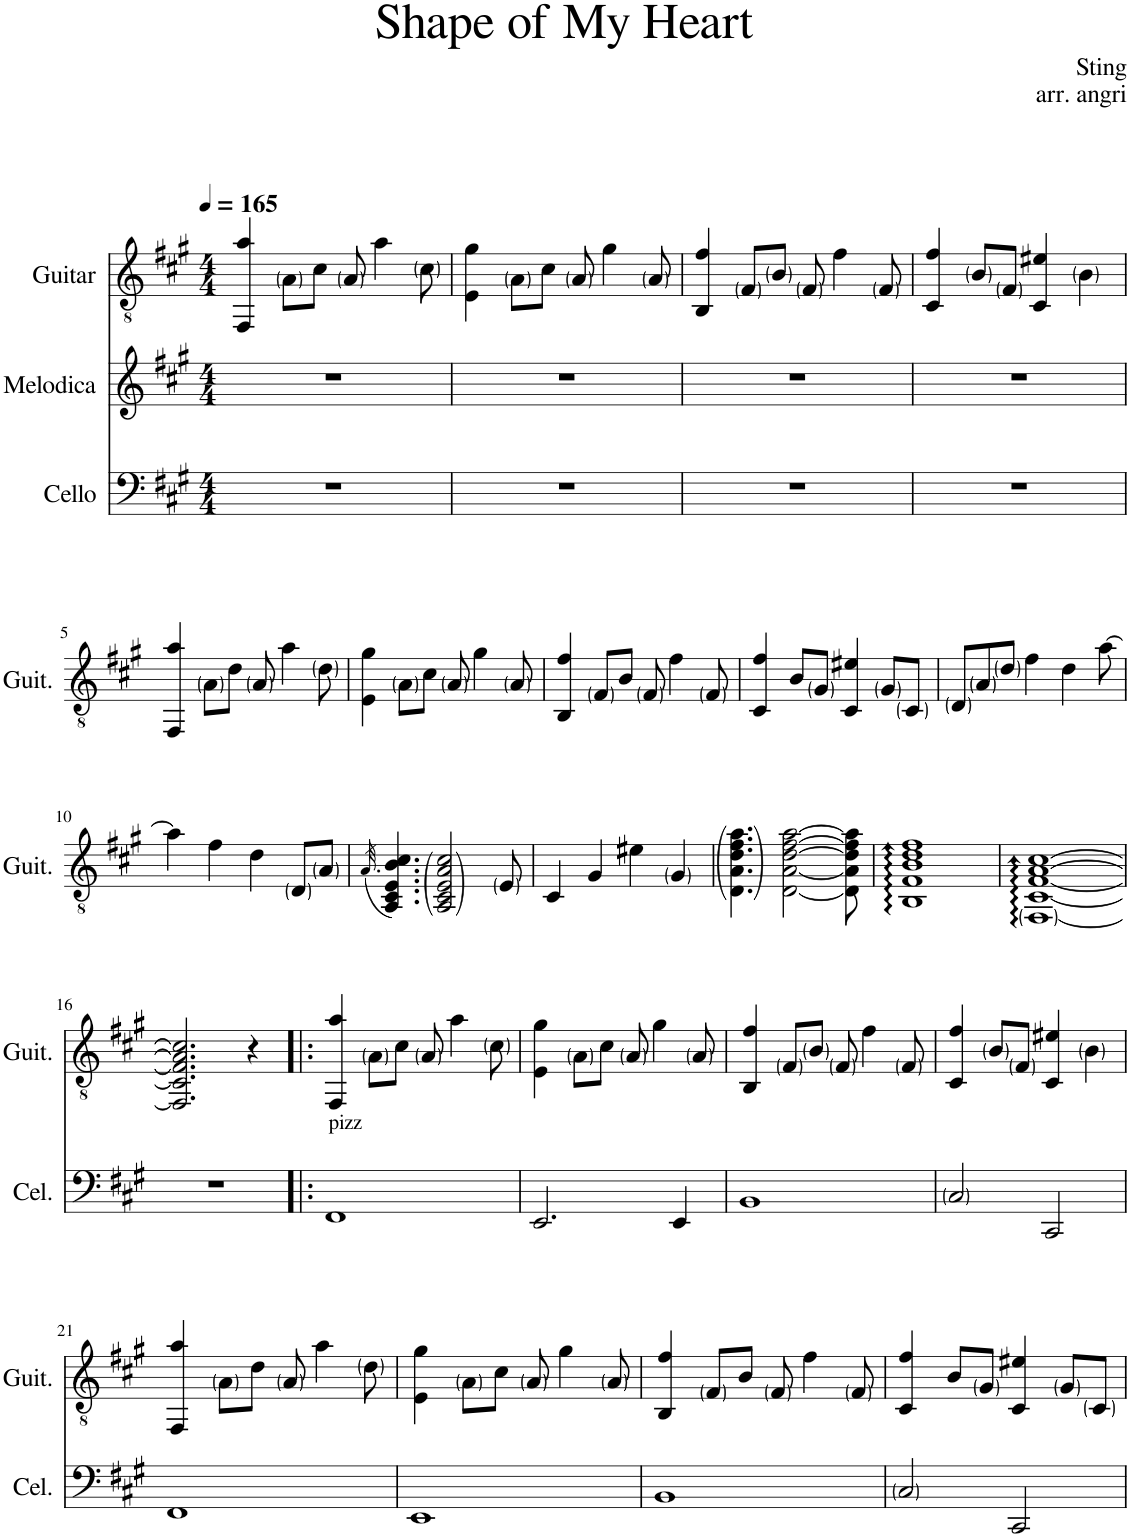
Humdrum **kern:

**kern	**kern	**kern
*part3	*part2	*part1
*staff3	*staff2	*staff1
*I"Cello	*I"Melodica	*I"Guitar
*I'Cel.	*I'Mel.	*I'Guit.
*clefF4	*clefG2	*clefGv2
*k[f#c#g#]	*k[f#c#g#]	*k[f#c#g#]
*M4/4	*M4/4	*M4/4
*MM165	*MM165	*MM165
=1	=1	=1
1r	1r	4FF#/ 4a/
.	.	8A\L
.	.	8c#\J
.	.	8A/
.	.	4a\
.	.	8c#\
=2	=2	=2
1r	1r	4E\ 4g#\
.	.	8A\L
.	.	8c#\J
.	.	8A/
.	.	4g#\
.	.	8A/
=3	=3	=3
1r	1r	4BB/ 4f#/
.	.	8F#/L
.	.	8B/J
.	.	8F#/
.	.	4f#\
.	.	8F#/
=4	=4	=4
1r	1r	4C#/ 4f#/
.	.	8B/L
.	.	8F#/J
.	.	4C#/ 4e#X/
.	.	4B\
!!LO:LB:g=z
=5	=5	=5
1r	1r	4FF#/ 4a/
.	.	8A\L
.	.	8d\J
.	.	8A/
.	.	4a\
.	.	8d\
=6	=6	=6
1r	1r	4E\ 4g#\
.	.	8A\L
.	.	8c#\J
.	.	8A/
.	.	4g#\
.	.	8A/
=7	=7	=7
1r	1r	4BB/ 4f#/
.	.	8F#/L
.	.	8B/J
.	.	8F#/
.	.	4f#\
.	.	8F#/
=8	=8	=8
1r	1r	4C#/ 4f#/
.	.	8B/L
.	.	8G#/J
.	.	4C#/ 4e#X/
.	.	8G#/L
.	.	8C#/J
=9	=9	=9
1r	1r	8D/L
.	.	8A/
.	.	8d/J
.	.	4f#\
.	.	4d\
.	.	[8a\
!!LO:LB:g=z
=10	=10	=10
1r	1r	4a\]
.	.	4f#\
.	.	4d\
.	.	8D/L
.	.	8A/J
=11	=11	=11
.	.	(32qA/
1r	1r	4.AA/ 4.C#/ 4.E/ 4.B/ 4.c#/)
.	.	2AA/ 2C#/ 2E/ 2A/ 2c#/
.	.	8E/
=12	=12	=12
1r	1r	4C#/
.	.	4G#/
.	.	4e#X\
.	.	4G#/
=13	=13	=13
1r	1r	4.D\ 4.A\ 4.d\ 4.f#\ 4.a\
.	.	[2D\ [2A\ [2d\ [2f#\ [2a\
.	.	8D\] 8A\] 8d\] 8f#\] 8a\]
=14	=14	=14
1r	1r	1BB 1F# 1B 1d 1f#
=15	=15	=15
1r	1r	[1FF# [1C# [1F# [1A [1c#
!!LO:LB:g=z
=16	=16	=16
1r	1r	2.FF#/] 2.C#/] 2.F#/] 2.A/] 2.c#/]
.	.	4r
=17!|:	=17!|:	=17!|:
!LO:TX:a:t=pizz	!	!
1FF#	1r	4FF#/ 4a/
.	.	8A\L
.	.	8c#\J
.	.	8A/
.	.	4a\
.	.	8c#\
=18	=18	=18
2.EE/	1r	4E\ 4g#\
.	.	8A\L
.	.	8c#\J
.	.	8A/
.	.	4g#\
4EE/	.	.
.	.	8A/
=19	=19	=19
1BB	1r	4BB/ 4f#/
.	.	8F#/L
.	.	8B/J
.	.	8F#/
.	.	4f#\
.	.	8F#/
=20	=20	=20
2C#/	1r	4C#/ 4f#/
.	.	8B/L
.	.	8F#/J
2CC#/	.	4C#/ 4e#X/
.	.	4B\
!!LO:LB:g=z
=21	=21	=21
1FF#	1r	4FF#/ 4a/
.	.	8A\L
.	.	8d\J
.	.	8A/
.	.	4a\
.	.	8d\
=22	=22	=22
1EE	1r	4E\ 4g#\
.	.	8A\L
.	.	8c#\J
.	.	8A/
.	.	4g#\
.	.	8A/
=23	=23	=23
1BB	1r	4BB/ 4f#/
.	.	8F#/L
.	.	8B/J
.	.	8F#/
.	.	4f#\
.	.	8F#/
=24	=24	=24
2C#/	1r	4C#/ 4f#/
.	.	8B/L
.	.	8G#/J
2CC#/	.	4C#/ 4e#X/
.	.	8G#/L
.	.	8C#/J
=	=	=
*-	*-	*-
